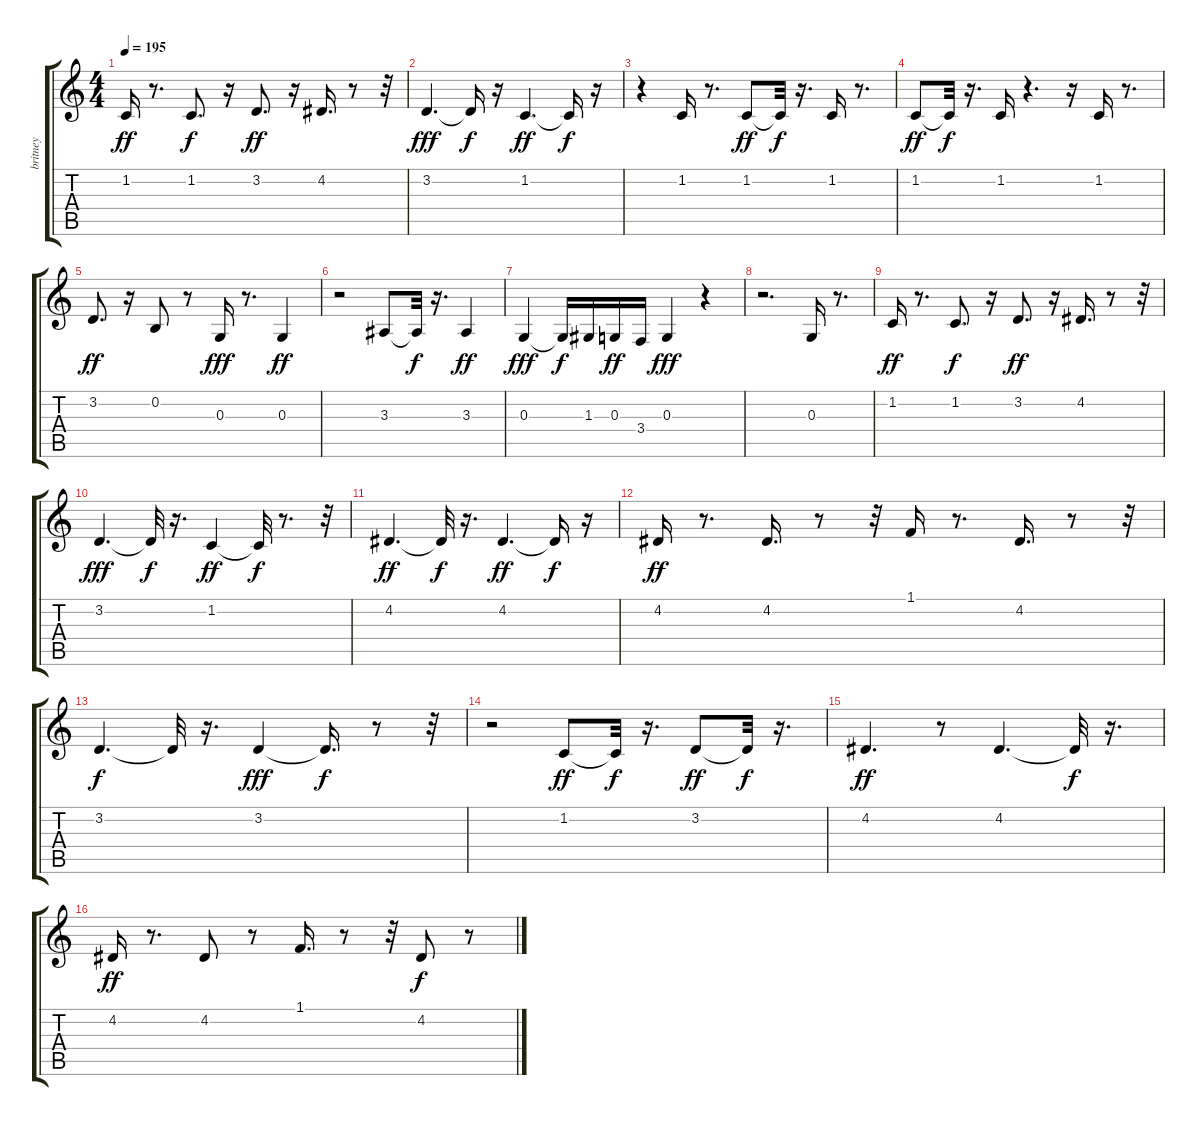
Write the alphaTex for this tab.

\track ("britney" "britney") {instrument lead6voice}
\staff {score tabs}
\tuning (E4 B3 G3 D3 A2 E2) {hide}
\ts (4 4)
\tempo 195
\clef g2
\ks c
1.2.16{dy ff} r.8{d} 1.2.8{d dy f} r.16 3.2.8{d dy ff} r.16 4.2.16{d} r.8 r.32 |
3.2.4{d dy fff} 3.2{t}.16{dy f} r.16 1.2.4{d dy ff} 1.2{t}.16{dy f} r.16 |
r.4 1.2.16 r.8{d} 1.2.8{dy ff} 1.2{t}.32{dy f} r.16{d} 1.2.16 r.8{d} |
1.2.8{dy ff} 1.2{t}.32{dy f} r.16{d} 1.2.16 r.4{d} r.16 1.2.16 r.8{d} |
3.2.8{d dy ff} r.16 0.2.8 r.8 0.3.16{dy fff} r.8{d} 0.3.4{dy ff} |
r.2 3.3.8 3.3{t}.32{dy f} r.16{d} 3.3.4{dy ff} |
0.3.4{dy fff} 0.3{t}.16{dy f} 1.3.16 0.3.16{dy ff} 3.4.16 0.3.4{dy fff} r.4 |
r.2{d} 0.3.16 r.8{d} |
1.2.16{dy ff} r.8{d} 1.2.8{d dy f} r.16 3.2.8{d dy ff} r.16 4.2.16{d} r.8 r.32 |
3.2.4{d dy fff} 3.2{t}.32{dy f} r.16{d} 1.2.4{dy ff} 1.2{t}.32{dy f} r.8{d} r.32 |
4.2.4{d dy ff} 4.2{t}.32{dy f} r.16{d} 4.2.4{d dy ff} 4.2{t}.16{dy f} r.16 |
4.2.16{dy ff} r.8{d} 4.2.16{d} r.8 r.32 1.1.16 r.8{d} 4.2.16{d} r.8 r.32 |
3.2.4{d dy f} 3.2{t}.32 r.16{d} 3.2.4{dy fff} 3.2{t}.16{d dy f} r.8 r.32 |
r.2 1.2.8{dy ff} 1.2{t}.32{dy f} r.16{d} 3.2.8{dy ff} 3.2{t}.32{dy f} r.16{d} |
4.2.4{d dy ff} r.8 4.2.4{d} 4.2{t}.32{dy f} r.16{d} |
4.2.16{dy ff} r.8{d} 4.2.8 r.8 1.1.16{d} r.8 r.32 4.2.8{dy f} r.8
